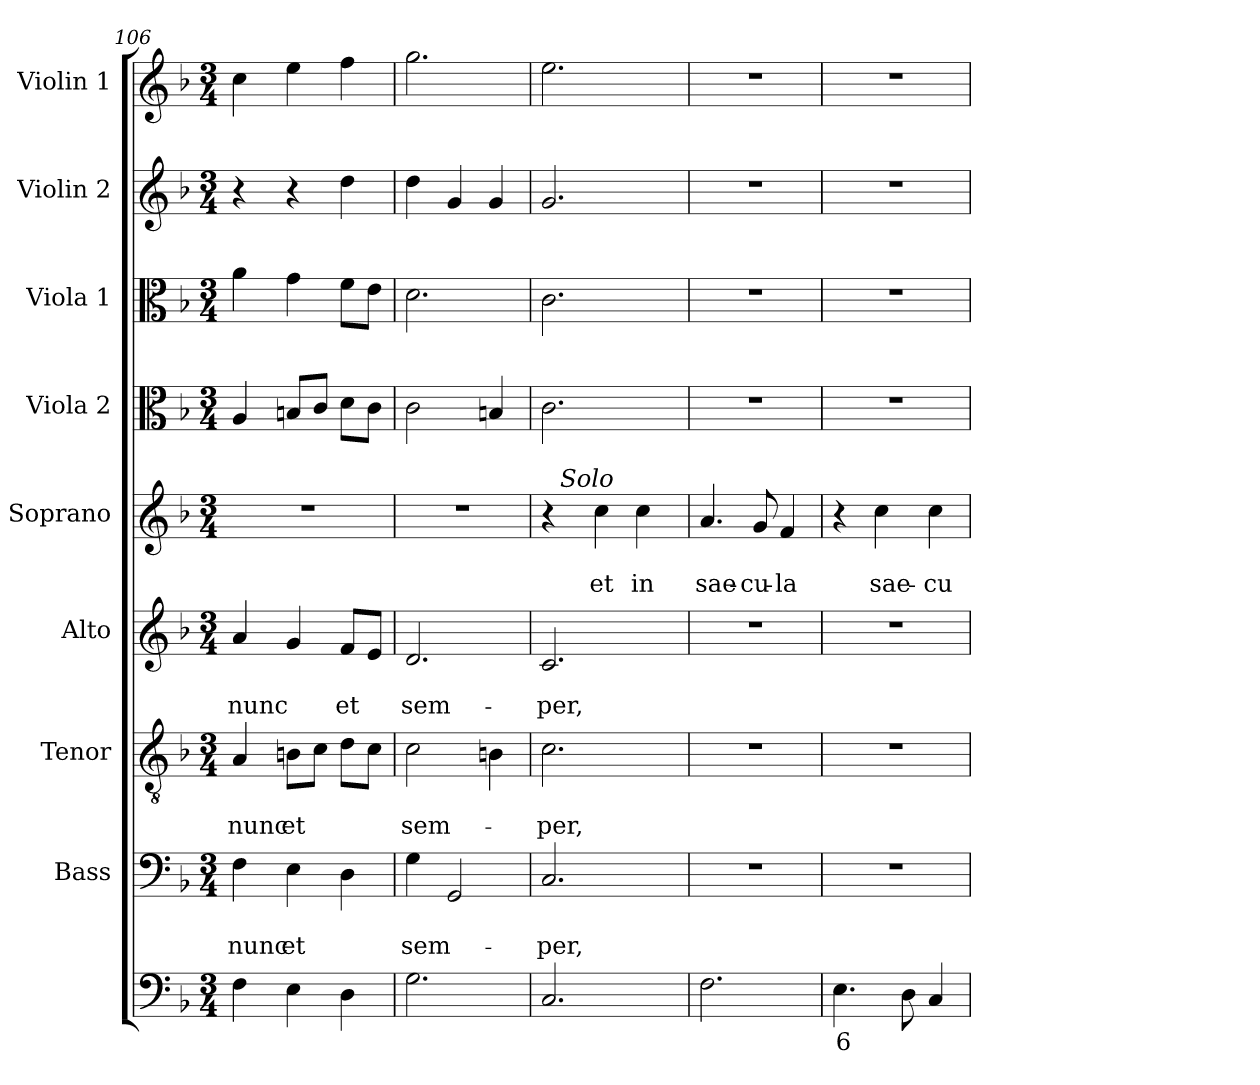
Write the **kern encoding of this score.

**kern	**text	**kern	**text	**text	**kern	**text	**text	**kern	**text	**text	**kern	**text	**text	**kern	**kern	**kern	**kern
*part9	*part9	*part8	*part8	*part8	*part7	*part7	*part7	*part6	*part6	*part6	*part5	*part5	*part5	*part4	*part3	*part2	*part1
*staff9	*staff9	*staff8	*staff8	*staff8	*staff7	*staff7	*staff7	*staff6	*staff6	*staff6	*staff5	*staff5	*staff5	*staff4	*staff3	*staff2	*staff1
*	*	*I"Bass	*	*	*I"Tenor	*	*	*I"Alto	*	*	*I"Soprano	*	*	*I"Viola 2	*I"Viola 1	*I"Violin 2	*I"Violin 1
*	*	*I'B	*	*	*I'T	*	*	*I'A	*	*	*I'S	*	*	*I'Vla. 2	*I'Vla. 1	*I'Vln. 2	*I'Vln. 1
*clefF4	*	*clefF4	*	*	*clefGv2	*	*	*clefG2	*	*	*clefG2	*	*	*clefC3	*clefC3	*clefG2	*clefG2
*k[b-]	*	*k[b-]	*	*	*k[b-]	*	*	*k[b-]	*	*	*k[b-]	*	*	*k[b-]	*k[b-]	*k[b-]	*k[b-]
*F:	*	*F:	*	*	*F:	*	*	*F:	*	*	*F:	*	*	*F:	*F:	*F:	*F:
*M3/4	*	*M3/4	*	*	*M3/4	*	*	*M3/4	*	*	*M3/4	*	*	*M3/4	*M3/4	*M3/4	*M3/4
=106	=106	=106	=106	=106	=106	=106	=106	=106	=106	=106	=106	=106	=106	=106	=106	=106	=106
!	!	!	!	!LO:LY:b	!	!	!LO:LY:b	!	!	!LO:LY:b	!	!	!	!	!	!	!
4F\	.	4F\	.	nunc	4A/	.	nunc	4a/	.	nunc	2.r	.	.	4A/	4a\	4r	4cc\
!	!	!	!	!LO:LY:b	!	!	!LO:LY:b	!	!	!	!	!	!	!	!	!	!
4E\	.	4E\	.	et	8Bn\L	.	et	4g/	.	.	.	.	.	8Bn/L	4g\	4r	4ee\
.	.	.	.	.	8c\J	.	.	.	.	.	.	.	.	8c/J	.	.	.
!	!	!	!	!	!	!	!	!	!	!LO:LY:b	!	!	!	!	!	!	!
4D\	.	4D\	.	.	8d\L	.	.	8f/L	.	et	.	.	.	8d\L	8f\L	4dd\	4ff\
.	.	.	.	.	8c\J	.	.	8e/J	.	.	.	.	.	8c\J	8e\J	.	.
=107	=107	=107	=107	=107	=107	=107	=107	=107	=107	=107	=107	=107	=107	=107	=107	=107	=107
*^	*	*	*	*	*	*	*	*	*	*	*	*	*	*	*	*	*
!	!	!	!	!	!LO:LY:b	!	!	!LO:LY:b	!	!	!LO:LY:b	!	!	!	!	!	!	!
2.G\	4ryy	.	4G\	.	sem-	2c\	.	sem-	2.d/	.	sem-	2.r	.	.	2c\	2.d\	4dd\	2.gg\
.	4ryy	.	2GG/	.	.	.	.	.	.	.	.	.	.	.	.	.	4g/	.
.	4ryy	.	.	.	.	4Bn\	.	.	.	.	.	.	.	.	4Bn/	.	4g/	.
!!LO:PB:g=z
=108	=108	=108	=108	=108	=108	=108	=108	=108	=108	=108	=108	=108	=108	=108	=108	=108	=108	=108
!	!	!	!	!	!LO:LY:b	!	!	!LO:LY:b	!	!	!LO:LY:b	!	!	!	!	!	!	!
*v	*v	*	*	*	*	*	*	*	*	*	*	*^	*	*	*	*	*	*
2.C/	.	2.C/	.	-per,	2.c\	.	-per,	2.c/	.	-per,	4r	16ryy	.	.	2.c\	2.c\	2.g/	2.ee\
!	!	!	!	!	!	!	!	!	!	!	!	!LO:TX:a:i:t=Solo	!	!	!	!	!	!
.	.	.	.	.	.	.	.	.	.	.	.	2ryy	.	.	.	.	.	.
!	!	!	!	!	!	!	!	!	!	!	!	!	!	!LO:LY:b	!	!	!	!
.	.	.	.	.	.	.	.	.	.	.	4cc\	.	.	et	.	.	.	.
!	!	!	!	!	!	!	!	!	!	!	!	!	!	!LO:LY:b	!	!	!	!
.	.	.	.	.	.	.	.	.	.	.	4cc\	.	.	in	.	.	.	.
.	.	.	.	.	.	.	.	.	.	.	.	8.ryy	.	.	.	.	.	.
=109	=109	=109	=109	=109	=109	=109	=109	=109	=109	=109	=109	=109	=109	=109	=109	=109	=109	=109
!	!	!	!	!	!	!	!	!	!	!	!	!	!	!LO:LY:b	!	!	!	!
*	*	*	*	*	*	*	*	*	*	*	*v	*v	*	*	*	*	*	*
2.F\	.	2.r	.	.	2.r	.	.	2.r	.	.	4.a/	.	sae-	2.r	2.r	2.r	2.r
!	!	!	!	!	!	!	!	!	!	!	!	!	!LO:LY:b	!	!	!	!
.	.	.	.	.	.	.	.	.	.	.	8g/	.	-cu-	.	.	.	.
!	!	!	!	!	!	!	!	!	!	!	!	!	!LO:LY:b	!	!	!	!
.	.	.	.	.	.	.	.	.	.	.	4f/	.	-la	.	.	.	.
=110	=110	=110	=110	=110	=110	=110	=110	=110	=110	=110	=110	=110	=110	=110	=110	=110	=110
!	!LO:LY:b	!	!	!	!	!	!	!	!	!	!	!	!	!	!	!	!
4.E\	6	2.r	.	.	2.r	.	.	2.r	.	.	4r	.	.	2.r	2.r	2.r	2.r
!	!	!	!	!	!	!	!	!	!	!	!	!	!LO:LY:b	!	!	!	!
.	.	.	.	.	.	.	.	.	.	.	4cc\	.	sae-	.	.	.	.
8D\	.	.	.	.	.	.	.	.	.	.	.	.	.	.	.	.	.
!	!	!	!	!	!	!	!	!	!	!	!	!	!LO:LY:b	!	!	!	!
4C/	.	.	.	.	.	.	.	.	.	.	4cc\	.	-cu-	.	.	.	.
=	=	=	=	=	=	=	=	=	=	=	=	=	=	=	=	=	=
*-	*-	*-	*-	*-	*-	*-	*-	*-	*-	*-	*-	*-	*-	*-	*-	*-	*-
